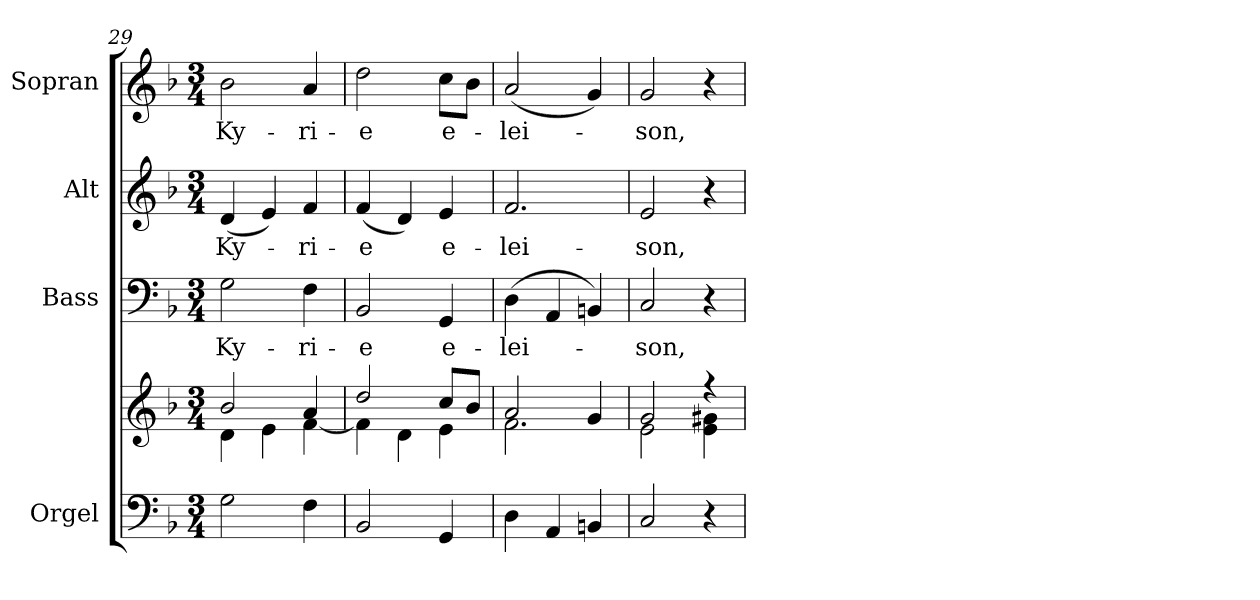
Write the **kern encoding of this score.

**kern	**kern	**kern	**text	**kern	**text	**kern	**text
*part4	*part4	*part3	*part3	*part2	*part2	*part1	*part1
*staff5	*staff4	*staff3	*staff3	*staff2	*staff2	*staff1	*staff1
*I"Orgel	*	*I"Bass	*	*I"Alt	*	*I"Sopran	*
*I'Org.	*	*I'B.	*	*I'A.	*	*I'S.	*
*clefF4	*clefG2	*clefF4	*	*clefG2	*	*clefG2	*
*k[b-]	*k[b-]	*k[b-]	*	*k[b-]	*	*k[b-]	*
*F:	*F:	*F:	*	*F:	*	*F:	*
*M3/4	*M3/4	*M3/4	*	*M3/4	*	*M3/4	*
=29	=29	=29	=29	=29	=29	=29	=29
*	*^	*	*	*	*	*	*
!	!	!	!	!LO:LY:b	!	!LO:LY:b	!	!LO:LY:b
2G\	2b-/	4d\	2G\	Ky-	(<4d/	Ky-	2b-\	Ky-
.	.	4e\	.	.	4e/)	.	.	.
!	!	!	!	!LO:LY:b	!	!LO:LY:b	!	!LO:LY:b
4F\	4a/	[<4f\	4F\	-ri-	4f/	-ri-	4a/	-ri-
=30	=30	=30	=30	=30	=30	=30	=30	=30
!	!	!	!	!LO:LY:b	!	!LO:LY:b	!	!LO:LY:b
2BB-/	2dd/	4f\]	2BB-/	-e	(<4f/	-e	2dd\	-e
.	.	4d\	.	.	4d/)	.	.	.
!	!	!	!	!LO:LY:b	!	!LO:LY:b	!	!LO:LY:b
4GG/	8cc/L	4e\	4GG/	e-	4e/	e-	8cc\L	e-
.	8b-/J	.	.	.	.	.	8b-\J	.
=31	=31	=31	=31	=31	=31	=31	=31	=31
!	!	!	!	!LO:LY:b	!	!LO:LY:b	!	!LO:LY:b
4D\	2a/	2.f\	(>4D\	-lei-	2.f/	-lei-	(<2a/	-lei-
4AA/	.	.	4AA/	.	.	.	.	.
4BBn/	4g/	.	4BBn/)	.	.	.	4g/)	.
=32	=32	=32	=32	=32	=32	=32	=32	=32
!	!	!	!	!LO:LY:b	!	!LO:LY:b	!	!LO:LY:b
2C/	2g/	2e\	2C/	-son,	2e/	-son,	2g/	-son,
4r	4ree	4e\ 4g#X\	4r	.	4r	.	4r	.
*	*v	*v	*	*	*	*	*	*
=	=	=	=	=	=	=	=
*-	*-	*-	*-	*-	*-	*-	*-
